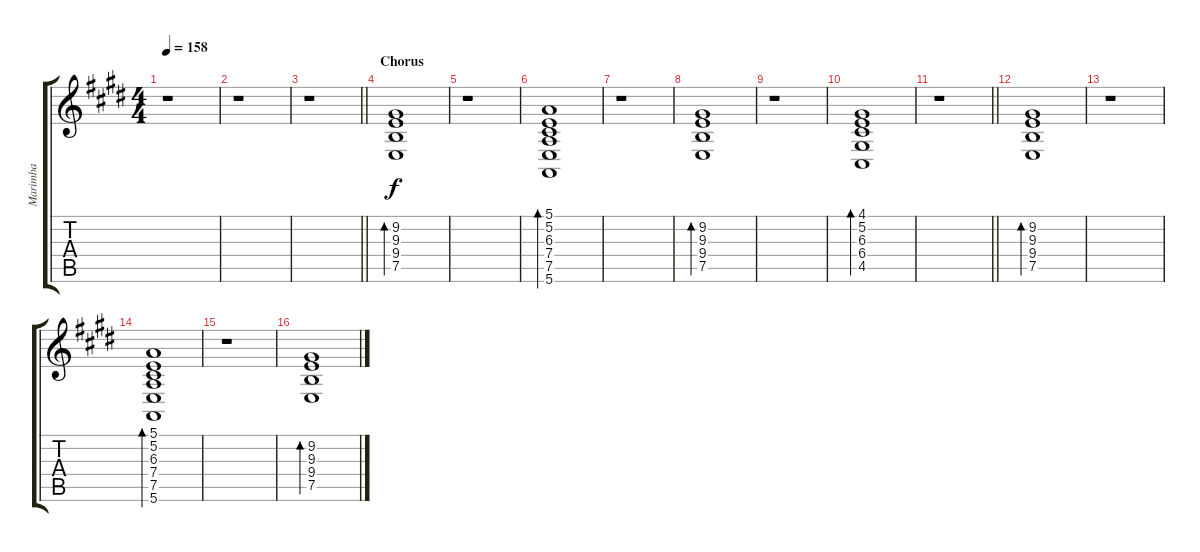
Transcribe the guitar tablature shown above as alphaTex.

\track ("Marimba" "Marimba") {instrument pad1newage}
\staff {score tabs}
\tuning (E4 B3 G3 D3 A2 E2) {hide}
\ts (4 4)
\tempo 158
\clef g2
\ks c#minor
r.1{dy f} |
\ks e
r.1 |
\barLineRight lightlight
\ks c#minor
r.1 |
\section ("" "Chorus")
\ks e
(9.2 9.3 9.4 7.5).1{bd 30} |
\ks c#minor
r.1 |
(5.1 5.2 6.3 7.4 7.5 5.6).1{bd 30} |
r.1 |
\ks e
(9.2 9.3 9.4 7.5).1{bd 30} |
\ks c#minor
r.1 |
(4.1 5.2 6.3 6.4 4.5).1{bd 30} |
\barLineRight lightlight
r.1 |
\ks e
(9.2 9.3 9.4 7.5).1{bd 30} |
\ks c#minor
r.1 |
(5.1 5.2 6.3 7.4 7.5 5.6).1{bd 30} |
r.1 |
\ks e
(9.2 9.3 9.4 7.5).1{bd 30}
